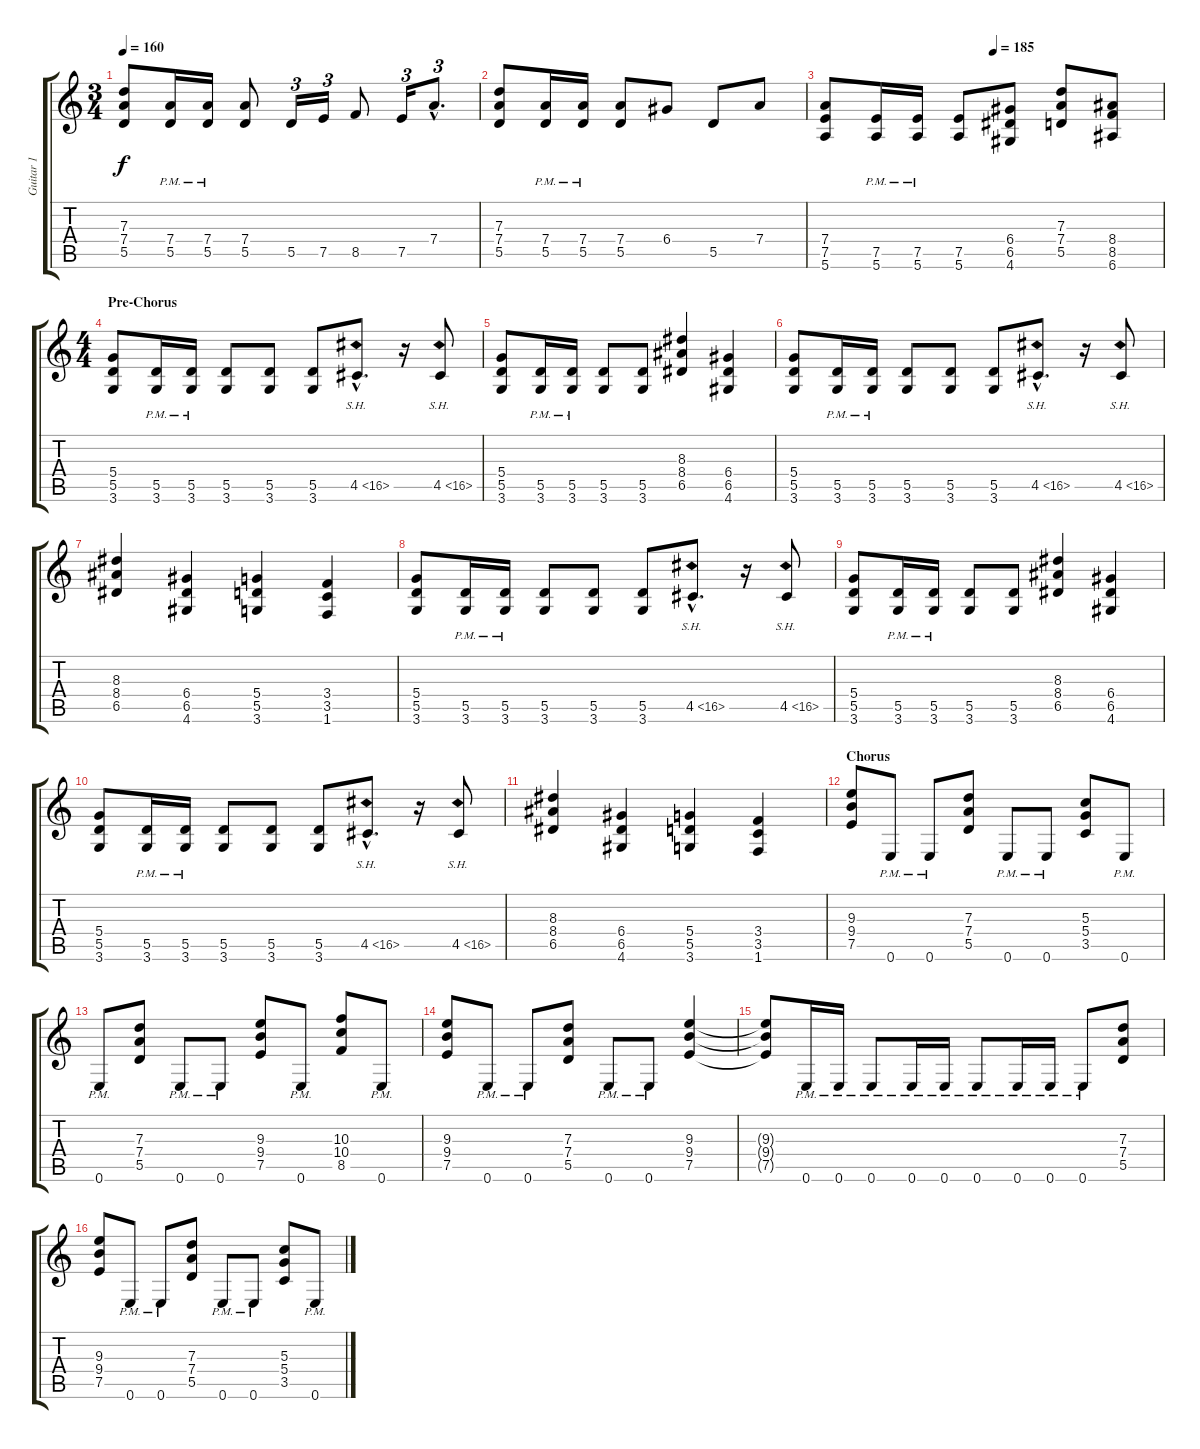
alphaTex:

\track ("Guitar 1" "Guitar 1") {instrument overdrivenguitar}
\staff {score tabs}
\tuning (E4 B3 G3 D3 A2 E2) {hide}
\ts (3 4)
\tempo 160
\clef g2
\ks c
(7.3 7.4 5.5).8{dy f} (7.4{pm} 5.5{pm}).16 (7.4{pm} 5.5{pm}).16 (7.4 5.5).8 5.5.16{tu (3 2)} 7.5.16{tu (3 2)} 8.5.8 7.5.16{tu (3 2)} 7.4{hac}.8{d tu (3 2)} |
(7.3 7.4 5.5).8 (7.4{pm} 5.5{pm}).16 (7.4{pm} 5.5{pm}).16 (7.4 5.5).8 6.4.8 5.5.8 7.4.8 |
\tempo (185 0.5)
(7.4 7.5 5.6).8 (7.5{pm} 5.6{pm}).16 (7.5{pm} 5.6{pm}).16 (7.5 5.6).8 (6.4 6.5 4.6).8 (7.3 7.4 5.5).8 (8.4 8.5 6.6).8 |
\ts (4 4)
\section ("" "Pre-Chorus")
(5.4 5.5 3.6).8 (5.5{pm} 3.6).16 (5.5{pm} 3.6).16 (5.5 3.6).8 (5.5 3.6).8 (5.5 3.6).8 4.5{sh 12 hac}.8{d} r.16 4.5{sh 12}.8 |
(5.4 5.5 3.6).8 (5.5{pm} 3.6{pm}).16 (5.5{pm} 3.6{pm}).16 (5.5 3.6).8 (5.5 3.6).8 (8.3 8.4 6.5).4 (6.4 6.5 4.6).4 |
(5.4 5.5 3.6).8 (5.5{pm} 3.6).16 (5.5{pm} 3.6).16 (5.5 3.6).8 (5.5 3.6).8 (5.5 3.6).8 4.5{sh 12 hac}.8{d} r.16 4.5{sh 12}.8 |
(8.3 8.4 6.5).4 (6.4 6.5 4.6).4 (5.4 5.5 3.6).4 (3.4 3.5 1.6).4 |
(5.4 5.5 3.6).8 (5.5{pm} 3.6).16 (5.5{pm} 3.6).16 (5.5 3.6).8 (5.5 3.6).8 (5.5 3.6).8 4.5{sh 12 hac}.8{d} r.16 4.5{sh 12}.8 |
(5.4 5.5 3.6).8 (5.5{pm} 3.6{pm}).16 (5.5{pm} 3.6{pm}).16 (5.5 3.6).8 (5.5 3.6).8 (8.3 8.4 6.5).4 (6.4 6.5 4.6).4 |
(5.4 5.5 3.6).8 (5.5{pm} 3.6).16 (5.5{pm} 3.6).16 (5.5 3.6).8 (5.5 3.6).8 (5.5 3.6).8 4.5{sh 12 hac}.8{d} r.16 4.5{sh 12}.8 |
(8.3 8.4 6.5).4 (6.4 6.5 4.6).4 (5.4 5.5 3.6).4 (3.4 3.5 1.6).4 |
\section ("" "Chorus")
(9.3 9.4 7.5).8 0.6{pm}.8 0.6{pm}.8 (7.3 7.4 5.5).8 0.6{pm}.8 0.6{pm}.8 (5.3 5.4 3.5).8 0.6{pm}.8 |
0.6{pm}.8 (7.3 7.4 5.5).8 0.6{pm}.8 0.6{pm}.8 (9.3 9.4 7.5).8 0.6{pm}.8 (10.3 10.4 8.5).8 0.6{pm}.8 |
(9.3 9.4 7.5).8 0.6{pm}.8 0.6{pm}.8 (7.3 7.4 5.5).8 0.6{pm}.8 0.6{pm}.8 (9.3 9.4 7.5).4 |
(9.3{t} 9.4{t} 7.5{t}).8 0.6{pm}.16 0.6{pm}.16 0.6{pm}.8 0.6{pm}.16 0.6{pm}.16 0.6{pm}.8 0.6{pm}.16 0.6{pm}.16 0.6{pm}.8 (7.3 7.4 5.5).8 |
(9.3 9.4 7.5).8 0.6{pm}.8 0.6{pm}.8 (7.3 7.4 5.5).8 0.6{pm}.8 0.6{pm}.8 (5.3 5.4 3.5).8 0.6{pm}.8
